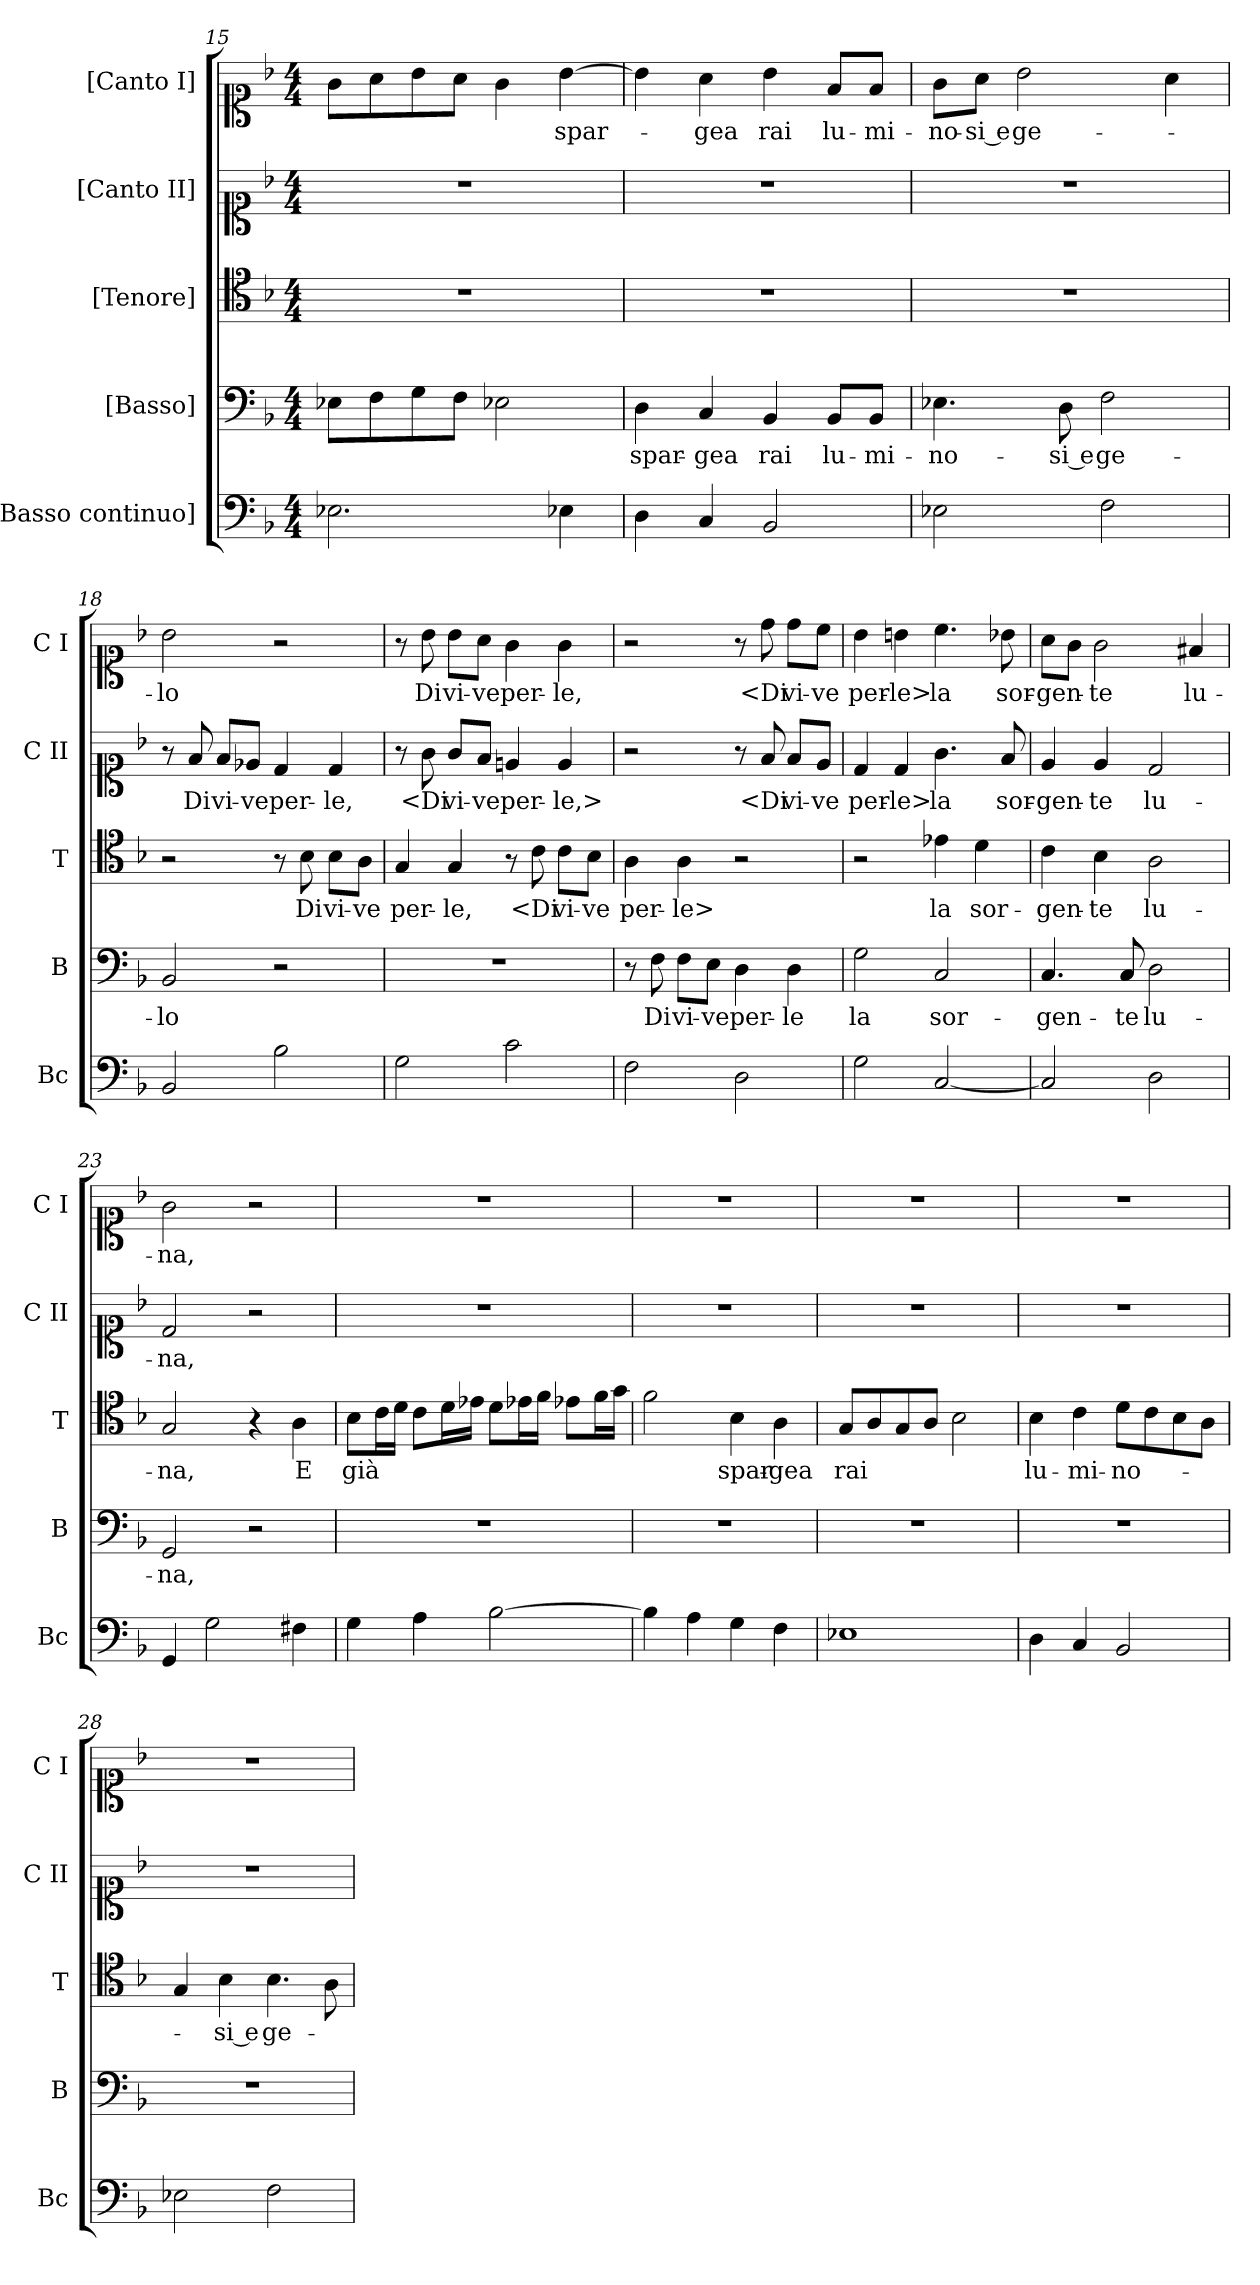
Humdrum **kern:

**kern	**kern	**text	**kern	**text	**kern	**text	**kern	**text
*part5	*part4	*part4	*part3	*part3	*part2	*part2	*part1	*part1
*staff5	*staff4	*staff4	*staff3	*staff3	*staff2	*staff2	*staff1	*staff1
*I"[Basso continuo]	*I"[Basso]	*	*I"[Tenore]	*	*I"[Canto II]	*	*I"[Canto I]	*
*I'Bc	*I'B	*	*I'T	*	*I'C II	*	*I'C I	*
*clefF4	*clefF4	*	*clefC4	*	*clefC1	*	*clefC1	*
*k[b-]	*k[b-]	*	*k[b-]	*	*k[b-]	*	*k[b-]	*
*F:	*F:	*	*F:	*	*F:	*	*F:	*
*M4/4	*M4/4	*	*M4/4	*	*M4/4	*	*M4/4	*
=15	=15	=15	=15	=15	=15	=15	=15	=15
2.E-X	8E-XL	.	1r	.	1r	.	8gL	.
.	8F	.	.	.	.	.	8a	.
.	8G	.	.	.	.	.	8b-	.
.	8FJ	.	.	.	.	.	8aJ	.
.	2E-X	.	.	.	.	.	4g	.
4E-X	.	.	.	.	.	.	[4b-	spar-
=16	=16	=16	=16	=16	=16	=16	=16	=16
4D	4D	spar-	1r	.	1r	.	4b-]	.
4C	4C	-gea	.	.	.	.	4a	-gea
2BB-	4BB-	rai	.	.	.	.	4b-	rai
.	8BB-L	lu-	.	.	.	.	8fL	lu-
.	8BB-J	-mi-	.	.	.	.	8fJ	-mi-
=17	=17	=17	=17	=17	=17	=17	=17	=17
2E-X	4.E-X	-no-	1r	.	1r	.	8gL	-no-
.	.	.	.	.	.	.	8aJ	-si e
.	.	.	.	.	.	.	2b-	ge-
.	8D	-si e	.	.	.	.	.	.
2F	2F	ge-	.	.	.	.	.	.
.	.	.	.	.	.	.	4a	.
=18	=18	=18	=18	=18	=18	=18	=18	=18
2BB-	2BB-	-lo	2r	.	8r	.	2b-	-lo
.	.	.	.	.	8f	Di	.	.
.	.	.	.	.	8fL	vi-	.	.
.	.	.	.	.	8e-XJ	-ve	.	.
2B-	2r	.	8r	.	4d	per-	2r	.
.	.	.	8B-	Di	.	.	.	.
.	.	.	8B-L	vi-	4d	-le,	.	.
.	.	.	8AJ	-ve	.	.	.	.
=19	=19	=19	=19	=19	=19	=19	=19	=19
2G	1r	.	4G	per-	8r	.	8r	.
.	.	.	.	.	8g	<Di	8b-	Di
.	.	.	4G	-le,	8gL	vi-	8b-L	vi-
.	.	.	.	.	8fJ	-ve	8aJ	-ve
2c	.	.	8r	.	4en	per-	4g	per-
.	.	.	8c	<Di	.	.	.	.
.	.	.	8cL	vi-	4e	-le,>	4g	-le,
.	.	.	8B-J	-ve	.	.	.	.
=20	=20	=20	=20	=20	=20	=20	=20	=20
2F	8r	.	4A	per-	2r	.	2r	.
.	8F	Di	.	.	.	.	.	.
.	8FL	vi-	4A	-le>	.	.	.	.
.	8EJ	-ve	.	.	.	.	.	.
2D	4D	per-	2r	.	8r	.	8r	.
.	.	.	.	.	8f	<Di	8dd	<Di
.	4D	-le	.	.	8fL	vi-	8ddL	vi-
.	.	.	.	.	8eJ	-ve	8ccJ	-ve
=21	=21	=21	=21	=21	=21	=21	=21	=21
2G	2G	la	2r	.	4d	per-	4b-	per-
.	.	.	.	.	4d	-le>	4bn	-le>
[2C	2C	sor-	4e-X	la	4.g	la	4.cc	la
.	.	.	4d	sor-	.	.	.	.
.	.	.	.	.	8f	sor-	8b-X	sor-
=22	=22	=22	=22	=22	=22	=22	=22	=22
2C]	4.C	-gen-	4c	-gen-	4e	-gen-	8aL	-gen-
.	.	.	.	.	.	.	8gJ	.
.	.	.	4B-	-te	4e	-te	2g	-te
.	8C	-te	.	.	.	.	.	.
2D	2D	lu-	2A	lu-	2d	lu-	.	.
.	.	.	.	.	.	.	4f#X	lu-
=23	=23	=23	=23	=23	=23	=23	=23	=23
4GG	2GG	-na,	2G	-na,	2d	-na,	2g	-na,
2G	.	.	.	.	.	.	.	.
.	2r	.	4r	.	2r	.	2r	.
4F#X	.	.	4A	E	.	.	.	.
=24	=24	=24	=24	=24	=24	=24	=24	=24
4G	1r	.	8B-L	già	1r	.	1r	.
.	.	.	16cL	.	.	.	.	.
.	.	.	16dJJ	.	.	.	.	.
4A	.	.	8cL	.	.	.	.	.
.	.	.	16dL	.	.	.	.	.
.	.	.	16e-XJJ	.	.	.	.	.
[2B-	.	.	8dL	.	.	.	.	.
.	.	.	16e-XL	.	.	.	.	.
.	.	.	16fJJ	.	.	.	.	.
.	.	.	8e-XL	.	.	.	.	.
.	.	.	16fL	.	.	.	.	.
.	.	.	16gJJ	.	.	.	.	.
=25	=25	=25	=25	=25	=25	=25	=25	=25
4B-]	1r	.	2f	.	1r	.	1r	.
4A	.	.	.	.	.	.	.	.
4G	.	.	4B-	spar-	.	.	.	.
4F	.	.	4A	-gea	.	.	.	.
=26	=26	=26	=26	=26	=26	=26	=26	=26
1E-X	1r	.	8GL	rai	1r	.	1r	.
.	.	.	8A	.	.	.	.	.
.	.	.	8G	.	.	.	.	.
.	.	.	8AJ	.	.	.	.	.
.	.	.	2B-	.	.	.	.	.
=27	=27	=27	=27	=27	=27	=27	=27	=27
4D	1r	.	4B-	lu-	1r	.	1r	.
4C	.	.	4c	-mi-	.	.	.	.
2BB-	.	.	8dL	-no-	.	.	.	.
.	.	.	8c	.	.	.	.	.
.	.	.	8B-	.	.	.	.	.
.	.	.	8AJ	.	.	.	.	.
=28	=28	=28	=28	=28	=28	=28	=28	=28
2E-X	1r	.	4G	.	1r	.	1r	.
.	.	.	4B-	-si e	.	.	.	.
2F	.	.	4.B-	ge-	.	.	.	.
.	.	.	8A	.	.	.	.	.
=	=	=	=	=	=	=	=	=
*-	*-	*-	*-	*-	*-	*-	*-	*-
